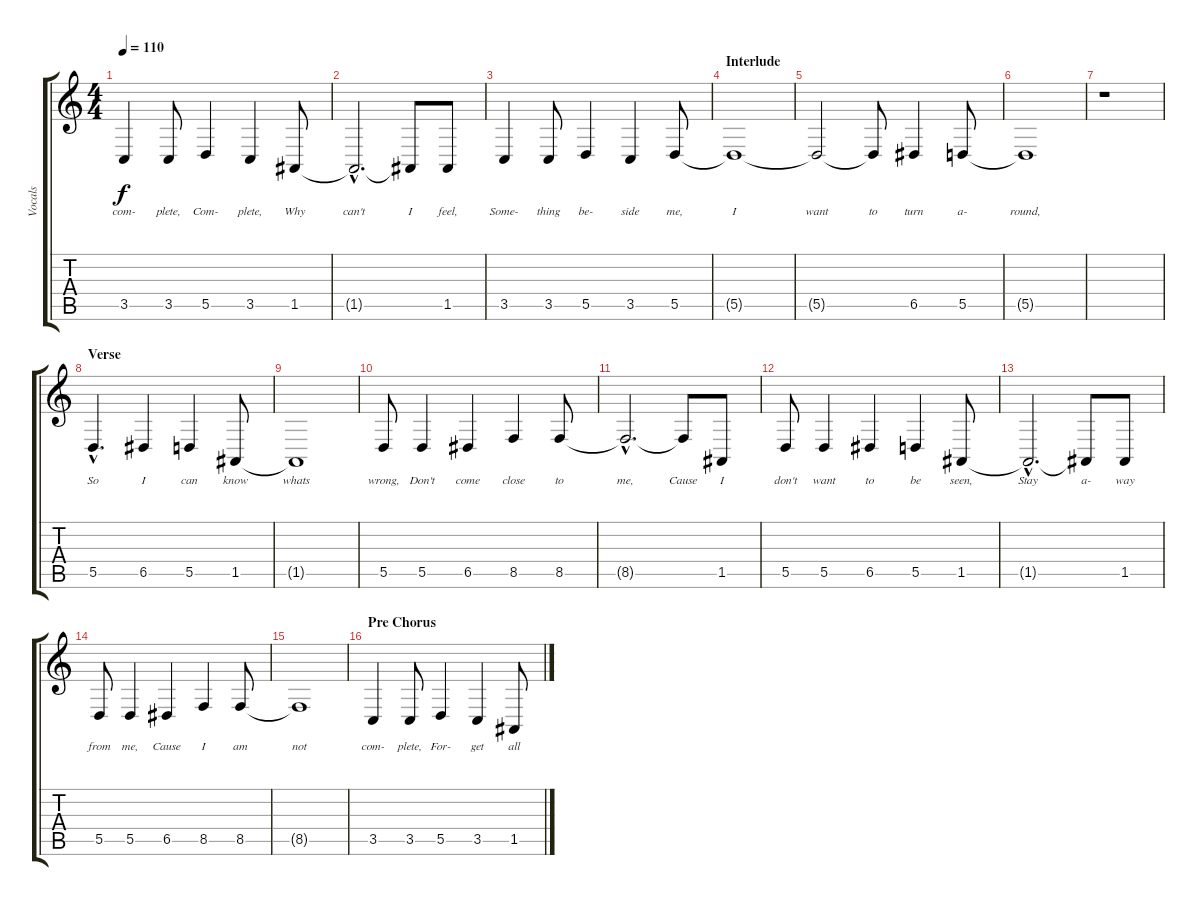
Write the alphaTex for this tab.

\track ("Vocals" "Vocals") {instrument lead8bassandlead}
\staff {score tabs}
\tuning (E4 B3 G3 D3 A2 E2) {hide}
\ts (4 4)
\tempo 110
\clef g2
\ks c
3.5.4{lyrics (0 "com-") lyrics (1 "") lyrics (2 "") lyrics (3 "") lyrics (4 "") dy f} 3.5.8{lyrics (0 "plete,") lyrics (1 "") lyrics (2 "") lyrics (3 "") lyrics (4 "")} 5.5.4{lyrics (0 "Com-") lyrics (1 "") lyrics (2 "") lyrics (3 "") lyrics (4 "")} 3.5.4{lyrics (0 "plete,") lyrics (1 "") lyrics (2 "") lyrics (3 "") lyrics (4 "")} 1.5.8{lyrics (0 "Why") lyrics (1 "") lyrics (2 "") lyrics (3 "") lyrics (4 "")} |
1.5{hac t}.2{d lyrics (0 "can't") lyrics (1 "") lyrics (2 "") lyrics (3 "") lyrics (4 "")} 1.5{t}.8{lyrics (0 "I") lyrics (1 "") lyrics (2 "") lyrics (3 "") lyrics (4 "")} 1.5.8{lyrics (0 "feel,") lyrics (1 "") lyrics (2 "") lyrics (3 "") lyrics (4 "")} |
3.5.4{lyrics (0 "Some-") lyrics (1 "") lyrics (2 "") lyrics (3 "") lyrics (4 "")} 3.5.8{lyrics (0 "thing") lyrics (1 "") lyrics (2 "") lyrics (3 "") lyrics (4 "")} 5.5.4{lyrics (0 "be-") lyrics (1 "") lyrics (2 "") lyrics (3 "") lyrics (4 "")} 3.5.4{lyrics (0 "side") lyrics (1 "") lyrics (2 "") lyrics (3 "") lyrics (4 "")} 5.5.8{lyrics (0 "me,") lyrics (1 "") lyrics (2 "") lyrics (3 "") lyrics (4 "")} |
\section ("" "Interlude")
5.5{t}.1{lyrics (0 "I") lyrics (1 "") lyrics (2 "") lyrics (3 "") lyrics (4 "")} |
5.5{t}.2{lyrics (0 "want") lyrics (1 "") lyrics (2 "") lyrics (3 "") lyrics (4 "")} 5.5{t}.8{lyrics (0 "to") lyrics (1 "") lyrics (2 "") lyrics (3 "") lyrics (4 "")} 6.5.4{lyrics (0 "turn") lyrics (1 "") lyrics (2 "") lyrics (3 "") lyrics (4 "")} 5.5.8{lyrics (0 "a-") lyrics (1 "") lyrics (2 "") lyrics (3 "") lyrics (4 "")} |
5.5{t}.1{lyrics (0 "round,") lyrics (1 "") lyrics (2 "") lyrics (3 "") lyrics (4 "")} |
r.1 |
\section ("" "Verse")
5.5{hac}.4{d lyrics (0 "So") lyrics (1 "") lyrics (2 "") lyrics (3 "") lyrics (4 "")} 6.5.4{lyrics (0 "I") lyrics (1 "") lyrics (2 "") lyrics (3 "") lyrics (4 "")} 5.5.4{lyrics (0 "can") lyrics (1 "") lyrics (2 "") lyrics (3 "") lyrics (4 "")} 1.5.8{lyrics (0 "know") lyrics (1 "") lyrics (2 "") lyrics (3 "") lyrics (4 "")} |
1.5{t}.1{lyrics (0 "whats") lyrics (1 "") lyrics (2 "") lyrics (3 "") lyrics (4 "")} |
5.5.8{lyrics (0 "wrong,") lyrics (1 "") lyrics (2 "") lyrics (3 "") lyrics (4 "")} 5.5.4{lyrics (0 "Don't") lyrics (1 "") lyrics (2 "") lyrics (3 "") lyrics (4 "")} 6.5.4{lyrics (0 "come") lyrics (1 "") lyrics (2 "") lyrics (3 "") lyrics (4 "")} 8.5.4{lyrics (0 "close") lyrics (1 "") lyrics (2 "") lyrics (3 "") lyrics (4 "")} 8.5.8{lyrics (0 "to") lyrics (1 "") lyrics (2 "") lyrics (3 "") lyrics (4 "")} |
8.5{hac t}.2{d lyrics (0 "me,") lyrics (1 "") lyrics (2 "") lyrics (3 "") lyrics (4 "")} 8.5{t}.8{lyrics (0 "Cause") lyrics (1 "") lyrics (2 "") lyrics (3 "") lyrics (4 "")} 1.5.8{lyrics (0 "I") lyrics (1 "") lyrics (2 "") lyrics (3 "") lyrics (4 "")} |
5.5.8{lyrics (0 "don't") lyrics (1 "") lyrics (2 "") lyrics (3 "") lyrics (4 "")} 5.5.4{lyrics (0 "want") lyrics (1 "") lyrics (2 "") lyrics (3 "") lyrics (4 "")} 6.5.4{lyrics (0 "to") lyrics (1 "") lyrics (2 "") lyrics (3 "") lyrics (4 "")} 5.5.4{lyrics (0 "be") lyrics (1 "") lyrics (2 "") lyrics (3 "") lyrics (4 "")} 1.5.8{lyrics (0 "seen,") lyrics (1 "") lyrics (2 "") lyrics (3 "") lyrics (4 "")} |
1.5{hac t}.2{d lyrics (0 "Stay") lyrics (1 "") lyrics (2 "") lyrics (3 "") lyrics (4 "")} 1.5{t}.8{lyrics (0 "a-") lyrics (1 "") lyrics (2 "") lyrics (3 "") lyrics (4 "")} 1.5.8{lyrics (0 "way") lyrics (1 "") lyrics (2 "") lyrics (3 "") lyrics (4 "")} |
5.5.8{lyrics (0 "from") lyrics (1 "") lyrics (2 "") lyrics (3 "") lyrics (4 "")} 5.5.4{lyrics (0 "me,") lyrics (1 "") lyrics (2 "") lyrics (3 "") lyrics (4 "")} 6.5.4{lyrics (0 "Cause") lyrics (1 "") lyrics (2 "") lyrics (3 "") lyrics (4 "")} 8.5.4{lyrics (0 "I") lyrics (1 "") lyrics (2 "") lyrics (3 "") lyrics (4 "")} 8.5.8{lyrics (0 "am") lyrics (1 "") lyrics (2 "") lyrics (3 "") lyrics (4 "")} |
8.5{t}.1{lyrics (0 "not") lyrics (1 "") lyrics (2 "") lyrics (3 "") lyrics (4 "")} |
\section ("" "Pre Chorus")
3.5.4{lyrics (0 "com-") lyrics (1 "") lyrics (2 "") lyrics (3 "") lyrics (4 "")} 3.5.8{lyrics (0 "plete,") lyrics (1 "") lyrics (2 "") lyrics (3 "") lyrics (4 "")} 5.5.4{lyrics (0 "For-") lyrics (1 "") lyrics (2 "") lyrics (3 "") lyrics (4 "")} 3.5.4{lyrics (0 "get") lyrics (1 "") lyrics (2 "") lyrics (3 "") lyrics (4 "")} 1.5.8{lyrics (0 "all") lyrics (1 "") lyrics (2 "") lyrics (3 "") lyrics (4 "")}
